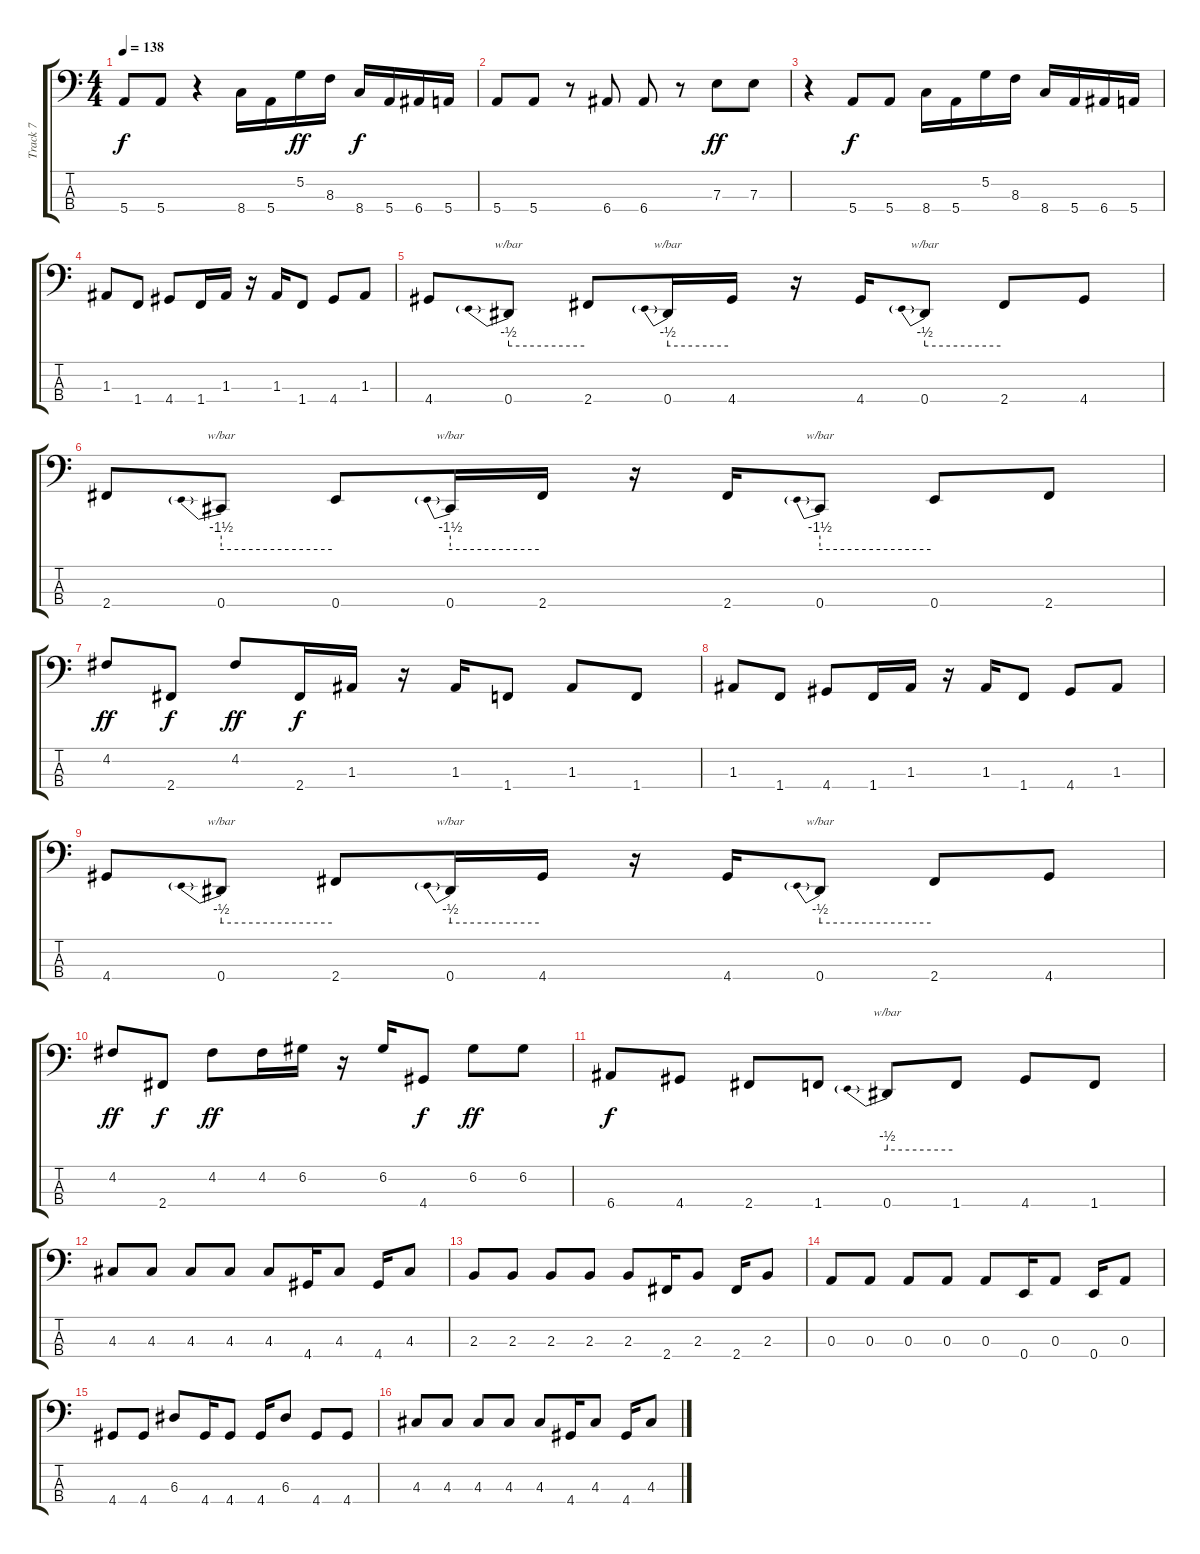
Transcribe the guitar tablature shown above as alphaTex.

\track ("Track 7" "Track 7") {instrument electricbasspick}
\staff {score tabs}
\tuning (G2 D2 A1 E1) {hide}
\ts (4 4)
\tempo 138
\clef f4
\ks c
5.4.8{dy f} 5.4.8 r.4 8.4.16 5.4.16 5.2.16{dy ff} 8.3.16 8.4.16{dy f} 5.4.16 6.4.16 5.4.16 |
5.4.8 5.4.8 r.8 6.4.8 6.4.8 r.8 7.3.8{dy ff} 7.3.8 |
r.4 5.4.8{dy f} 5.4.8 8.4.16 5.4.16 5.2.16 8.3.16 8.4.16 5.4.16 6.4.16 5.4.16 |
1.3.8 1.4.8 4.4.8 1.4.16 1.3.16 r.16 1.3.16 1.4.8 4.4.8 1.3.8 |
4.4.8 0.4.8{tbe (predive default 0 -2 60 -2)} 2.4.8 0.4.16{tbe (predive default 0 -2 60 -2)} 4.4.16 r.16 4.4.16 0.4.8{tbe (predive default 0 -2 60 -2)} 2.4.8 4.4.8 |
2.4.8 0.4.8{tbe (predive default 0 -6 60 -6)} 0.4.8 0.4.16{tbe (predive default 0 -6 60 -6)} 2.4.16 r.16 2.4.16 0.4.8{tbe (predive default 0 -6 60 -6)} 0.4.8 2.4.8 |
4.2.8{dy ff} 2.4.8{dy f} 4.2.8{dy ff} 2.4.16{dy f} 1.3.16 r.16 1.3.16 1.4.8 1.3.8 1.4.8 |
1.3.8 1.4.8 4.4.8 1.4.16 1.3.16 r.16 1.3.16 1.4.8 4.4.8 1.3.8 |
4.4.8 0.4.8{tbe (predive default 0 -2 60 -2)} 2.4.8 0.4.16{tbe (predive default 0 -2 60 -2)} 4.4.16 r.16 4.4.16 0.4.8{tbe (predive default 0 -2 60 -2)} 2.4.8 4.4.8 |
4.2.8{dy ff} 2.4.8{dy f} 4.2.8{dy ff} 4.2.16 6.2.16 r.16 6.2.16 4.4.8{dy f} 6.2.8{dy ff} 6.2.8 |
6.4.8{dy f} 4.4.8 2.4.8 1.4.8 0.4.8{tbe (predive default 0 -2 60 -2)} 1.4.8 4.4.8 1.4.8 |
4.3.8 4.3.8 4.3.8 4.3.8 4.3.8 4.4.16 4.3.8 4.4.16 4.3.8 |
2.3.8 2.3.8 2.3.8 2.3.8 2.3.8 2.4.16 2.3.8 2.4.16 2.3.8 |
0.3.8 0.3.8 0.3.8 0.3.8 0.3.8 0.4.16 0.3.8 0.4.16 0.3.8 |
4.4.8 4.4.8 6.3.8 4.4.16 4.4.8 4.4.16 6.3.8 4.4.8 4.4.8 |
4.3.8 4.3.8 4.3.8 4.3.8 4.3.8 4.4.16 4.3.8 4.4.16 4.3.8
